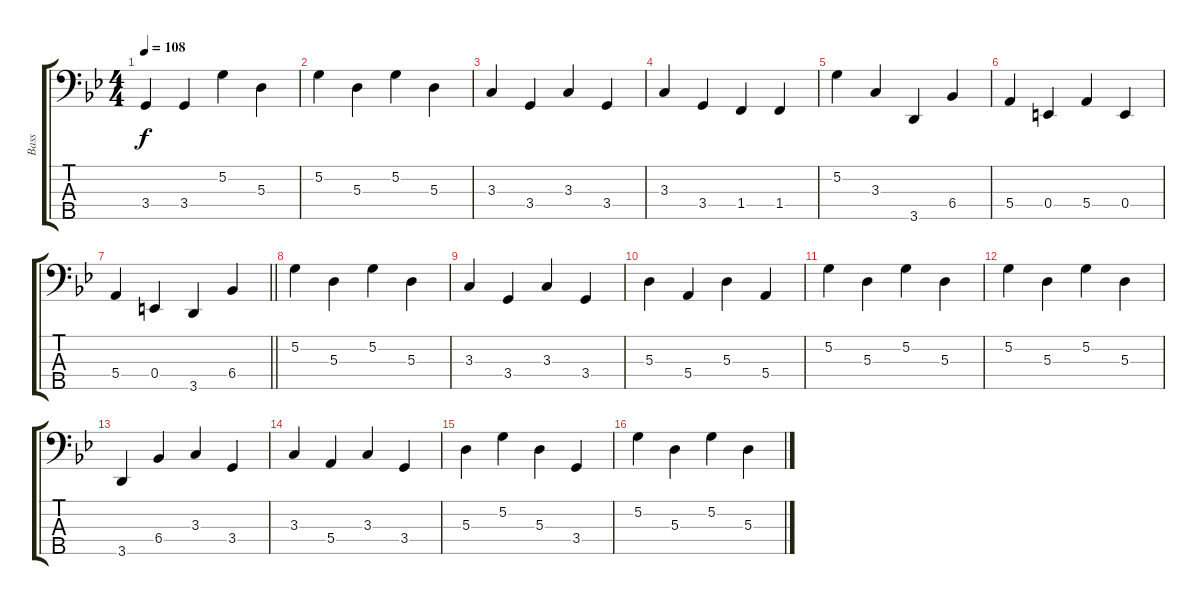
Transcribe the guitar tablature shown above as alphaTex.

\track ("Bass" "Bass") {instrument electricbassfinger}
\staff {score tabs}
\tuning (G2 D2 A1 E1 B0) {hide}
\ts (4 4)
\tempo 108
\clef f4
\ks gminor
3.4.4{dy f} 3.4.4 5.2.4 5.3.4 |
5.2.4 5.3.4 5.2.4 5.3.4 |
3.3.4 3.4.4 3.3.4 3.4.4 |
3.3.4 3.4.4 1.4.4 1.4.4 |
5.2.4 3.3.4 3.5.4 6.4.4 |
5.4.4 0.4.4 5.4.4 0.4.4 |
\barLineRight lightlight
5.4.4 0.4.4 3.5.4 6.4.4 |
\section ("" "")
5.2.4 5.3.4 5.2.4 5.3.4 |
3.3.4 3.4.4 3.3.4 3.4.4 |
5.3.4 5.4.4 5.3.4 5.4.4 |
5.2.4 5.3.4 5.2.4 5.3.4 |
5.2.4 5.3.4 5.2.4 5.3.4 |
3.5.4 6.4.4 3.3.4 3.4.4 |
3.3.4 5.4.4 3.3.4 3.4.4 |
5.3.4 5.2.4 5.3.4 3.4.4 |
5.2.4 5.3.4 5.2.4 5.3.4
